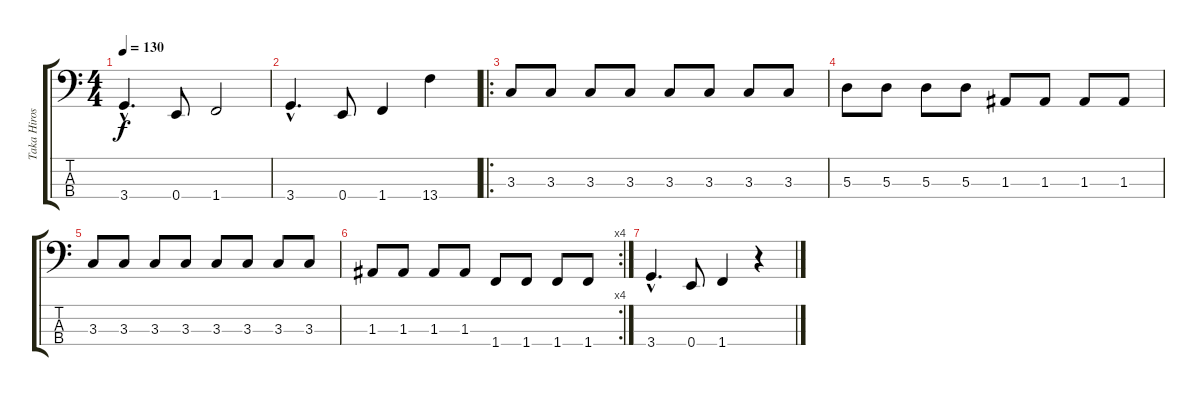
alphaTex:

\track ("Taka Hirose" "Taka Hiros") {instrument electricbassfinger}
\staff {score tabs}
\tuning (G2 D2 A1 E1) {hide}
\ts (4 4)
\tempo 130
\clef f4
\ks c
3.4{hac}.4{d dy f} 0.4.8 1.4.2 |
3.4{hac}.4{d} 0.4.8 1.4.4 13.4.4 |
\ro
3.3.8 3.3.8 3.3.8 3.3.8 3.3.8 3.3.8 3.3.8 3.3.8 |
5.3.8 5.3.8 5.3.8 5.3.8 1.3.8 1.3.8 1.3.8 1.3.8 |
3.3.8 3.3.8 3.3.8 3.3.8 3.3.8 3.3.8 3.3.8 3.3.8 |
\rc 4
1.3.8 1.3.8 1.3.8 1.3.8 1.4.8 1.4.8 1.4.8 1.4.8 |
3.4{hac}.4{d} 0.4.8 1.4.4 r.4
